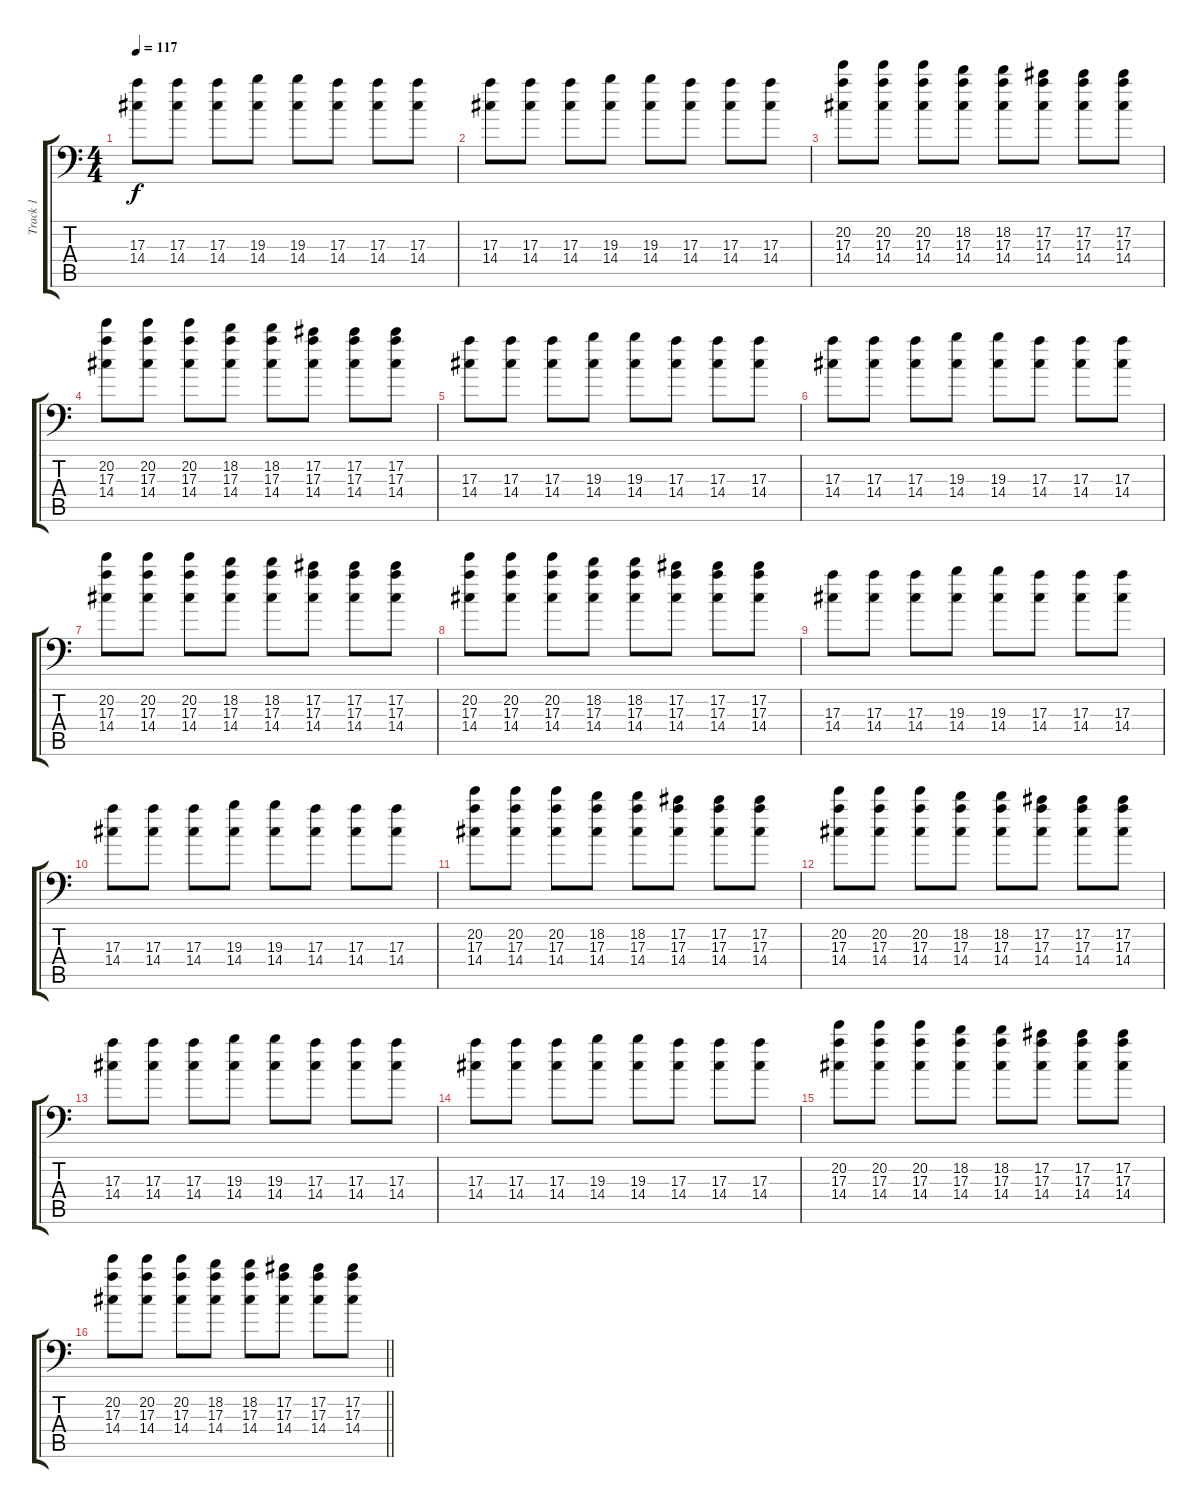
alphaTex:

\track ("Track 1" "Track 1") {instrument distortionguitar}
\staff {score tabs}
\tuning (Db4 Ab3 E3 B2 Gb2 Gb1) {hide}
\ts (4 4)
\section ("" "")
\tempo 117
\clef f4
\ks c
(17.3 14.4).8{dy f volume 10} (17.3 14.4).8 (17.3 14.4).8 (19.3 14.4).8 (19.3 14.4).8 (17.3 14.4).8 (17.3 14.4).8 (17.3 14.4).8 |
(17.3 14.4).8 (17.3 14.4).8 (17.3 14.4).8 (19.3 14.4).8 (19.3 14.4).8 (17.3 14.4).8 (17.3 14.4).8 (17.3 14.4).8 |
(20.2 17.3 14.4).8 (20.2 17.3 14.4).8 (20.2 17.3 14.4).8 (18.2 17.3 14.4).8 (18.2 17.3 14.4).8 (17.2 17.3 14.4).8 (17.2 17.3 14.4).8 (17.2 17.3 14.4).8 |
(20.2 17.3 14.4).8 (20.2 17.3 14.4).8 (20.2 17.3 14.4).8 (18.2 17.3 14.4).8 (18.2 17.3 14.4).8 (17.2 17.3 14.4).8 (17.2 17.3 14.4).8 (17.2 17.3 14.4).8 |
(17.3 14.4).8 (17.3 14.4).8 (17.3 14.4).8 (19.3 14.4).8 (19.3 14.4).8 (17.3 14.4).8 (17.3 14.4).8 (17.3 14.4).8 |
(17.3 14.4).8 (17.3 14.4).8 (17.3 14.4).8 (19.3 14.4).8 (19.3 14.4).8 (17.3 14.4).8 (17.3 14.4).8 (17.3 14.4).8 |
(20.2 17.3 14.4).8 (20.2 17.3 14.4).8 (20.2 17.3 14.4).8 (18.2 17.3 14.4).8 (18.2 17.3 14.4).8 (17.2 17.3 14.4).8 (17.2 17.3 14.4).8 (17.2 17.3 14.4).8 |
(20.2 17.3 14.4).8 (20.2 17.3 14.4).8 (20.2 17.3 14.4).8 (18.2 17.3 14.4).8 (18.2 17.3 14.4).8 (17.2 17.3 14.4).8 (17.2 17.3 14.4).8 (17.2 17.3 14.4).8 |
(17.3 14.4).8 (17.3 14.4).8 (17.3 14.4).8 (19.3 14.4).8 (19.3 14.4).8 (17.3 14.4).8 (17.3 14.4).8 (17.3 14.4).8 |
(17.3 14.4).8 (17.3 14.4).8 (17.3 14.4).8 (19.3 14.4).8 (19.3 14.4).8 (17.3 14.4).8 (17.3 14.4).8 (17.3 14.4).8 |
(20.2 17.3 14.4).8 (20.2 17.3 14.4).8 (20.2 17.3 14.4).8 (18.2 17.3 14.4).8 (18.2 17.3 14.4).8 (17.2 17.3 14.4).8 (17.2 17.3 14.4).8 (17.2 17.3 14.4).8 |
(20.2 17.3 14.4).8 (20.2 17.3 14.4).8 (20.2 17.3 14.4).8 (18.2 17.3 14.4).8 (18.2 17.3 14.4).8 (17.2 17.3 14.4).8 (17.2 17.3 14.4).8 (17.2 17.3 14.4).8 |
(17.3 14.4).8 (17.3 14.4).8 (17.3 14.4).8 (19.3 14.4).8 (19.3 14.4).8 (17.3 14.4).8 (17.3 14.4).8 (17.3 14.4).8 |
(17.3 14.4).8 (17.3 14.4).8 (17.3 14.4).8 (19.3 14.4).8 (19.3 14.4).8 (17.3 14.4).8 (17.3 14.4).8 (17.3 14.4).8 |
(20.2 17.3 14.4).8 (20.2 17.3 14.4).8 (20.2 17.3 14.4).8 (18.2 17.3 14.4).8 (18.2 17.3 14.4).8 (17.2 17.3 14.4).8 (17.2 17.3 14.4).8 (17.2 17.3 14.4).8 |
\barLineRight lightlight
(20.2 17.3 14.4).8 (20.2 17.3 14.4).8 (20.2 17.3 14.4).8 (18.2 17.3 14.4).8 (18.2 17.3 14.4).8 (17.2 17.3 14.4).8 (17.2 17.3 14.4).8 (17.2 17.3 14.4).8
